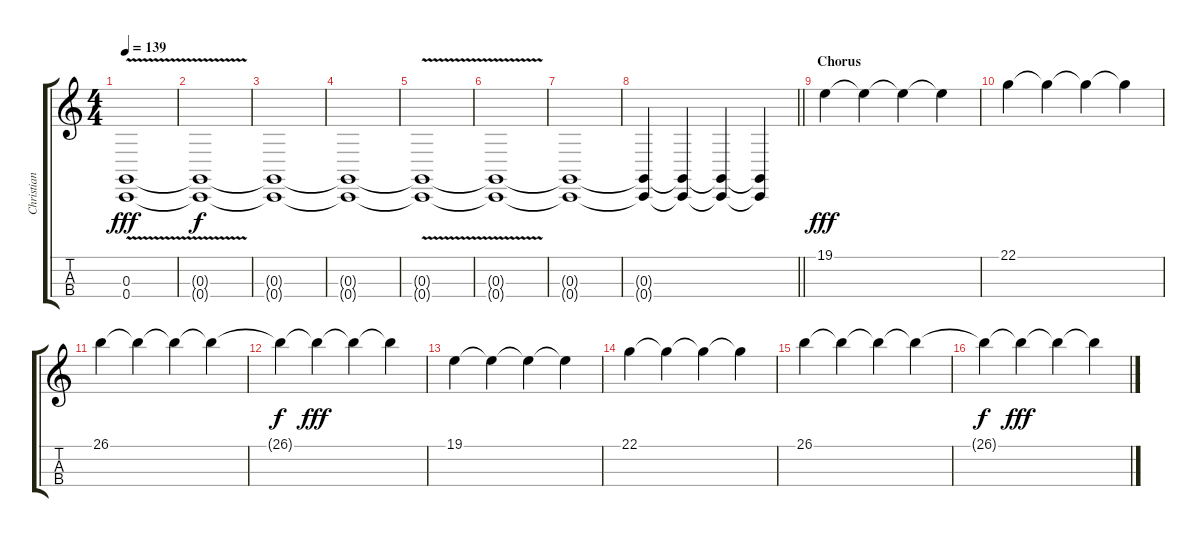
\track ("Christian McAlhaney" "Christian ") {instrument pad1newage}
\staff {score tabs}
\tuning (A3 D3 G2 C2) {hide}
\ts (4 4)
\tempo 139
\clef g2
\ks c
(0.3{v} 0.4{v}).1{dy fff volume 4} |
(0.3{t} 0.4{t}).1{dy f} |
(0.3{t} 0.4{t}).1 |
(0.3{t} 0.4{t}).1 |
(0.3{v t} 0.4{v t}).1 |
(0.3{t} 0.4{t}).1 |
(0.3{t} 0.4{t}).1 |
\barLineRight lightlight
(0.3{t} 0.4{t}).4 (0.3{t} 0.4{t}).4 (0.3{t} 0.4{t}).4 (0.3{t} 0.4{t}).4 |
\section ("" "Chorus")
19.1.4{dy fff volume 16 instrument pad1newage} 19.1{t}.4 19.1{t}.4 19.1{t}.4 |
22.1.4 22.1{t}.4 22.1{t}.4 22.1{t}.4 |
26.1.4 26.1{t}.4 26.1{t}.4 26.1{t}.4 |
26.1{t}.4{dy f} 26.1{t}.4{dy fff} 26.1{t}.4 26.1{t}.4 |
19.1.4 19.1{t}.4 19.1{t}.4 19.1{t}.4 |
22.1.4 22.1{t}.4 22.1{t}.4 22.1{t}.4 |
26.1.4 26.1{t}.4 26.1{t}.4 26.1{t}.4 |
26.1{t}.4{dy f} 26.1{t}.4{dy fff} 26.1{t}.4 26.1{t}.4
